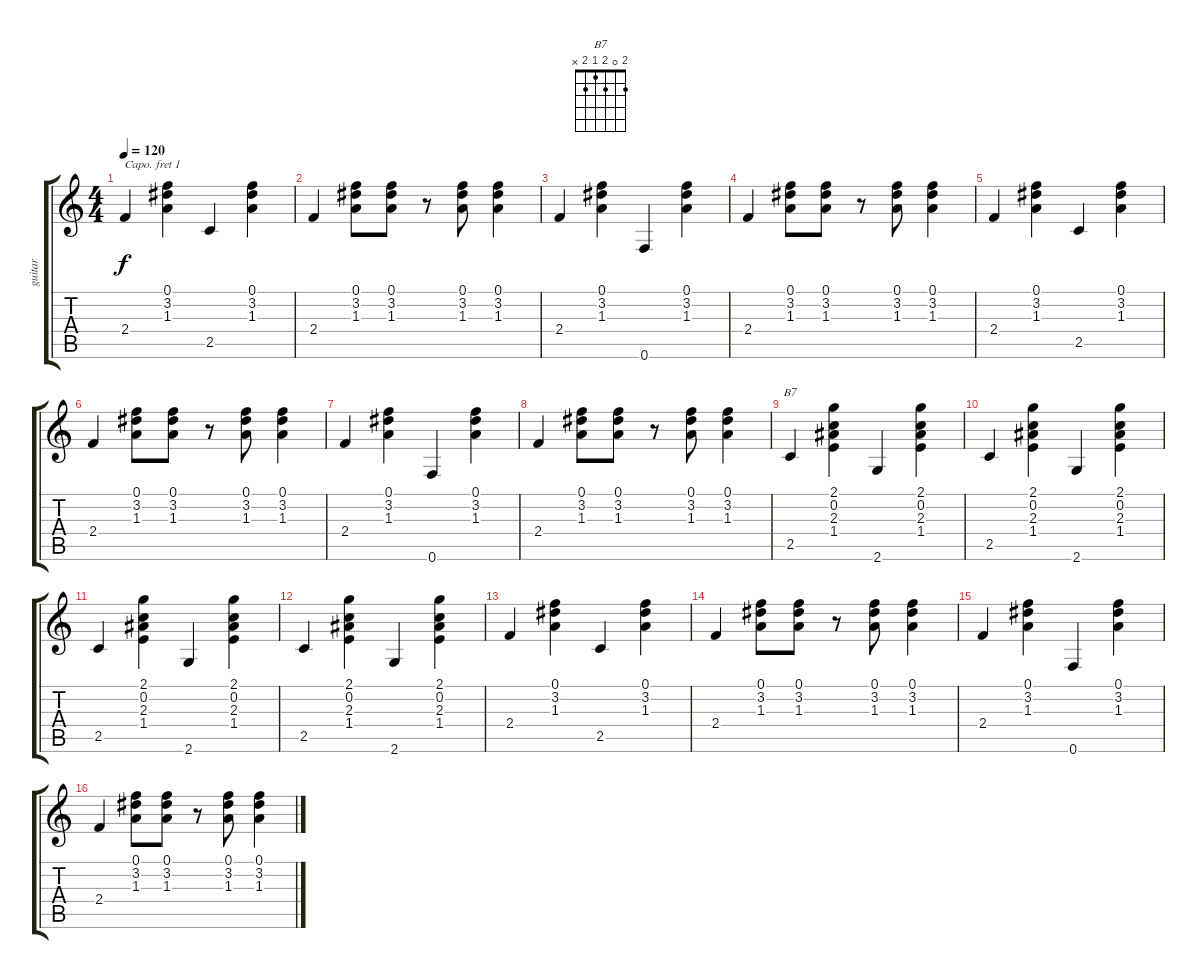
\track ("guitar" "guitar") {instrument acousticguitarsteel}
\staff {score tabs}
\capo 1
\tuning (E4 B3 G3 D3 A2 E2) {hide}
\chord ("B7" 2 0 2 1 2 x)
\ts (4 4)
\tempo 120
\clef g2
\ks c
2.4.4{dy f} (0.1 3.2 1.3).4 2.5.4 (0.1 3.2 1.3).4 |
2.4.4 (0.1 3.2 1.3).8 (0.1 3.2 1.3).8 r.8 (0.1 3.2 1.3).8 (0.1 3.2 1.3).4 |
2.4.4 (0.1 3.2 1.3).4 0.6.4 (0.1 3.2 1.3).4 |
2.4.4 (0.1 3.2 1.3).8 (0.1 3.2 1.3).8 r.8 (0.1 3.2 1.3).8 (0.1 3.2 1.3).4 |
2.4.4 (0.1 3.2 1.3).4 2.5.4 (0.1 3.2 1.3).4 |
2.4.4 (0.1 3.2 1.3).8 (0.1 3.2 1.3).8 r.8 (0.1 3.2 1.3).8 (0.1 3.2 1.3).4 |
2.4.4 (0.1 3.2 1.3).4 0.6.4 (0.1 3.2 1.3).4 |
2.4.4 (0.1 3.2 1.3).8 (0.1 3.2 1.3).8 r.8 (0.1 3.2 1.3).8 (0.1 3.2 1.3).4 |
2.5.4{ch "B7"} (2.1 0.2 2.3 1.4).4 2.6.4 (2.1 0.2 2.3 1.4).4 |
2.5.4 (2.1 0.2 2.3 1.4).4 2.6.4 (2.1 0.2 2.3 1.4).4 |
2.5.4 (2.1 0.2 2.3 1.4).4 2.6.4 (2.1 0.2 2.3 1.4).4 |
2.5.4 (2.1 0.2 2.3 1.4).4 2.6.4 (2.1 0.2 2.3 1.4).4 |
2.4.4 (0.1 3.2 1.3).4 2.5.4 (0.1 3.2 1.3).4 |
2.4.4 (0.1 3.2 1.3).8 (0.1 3.2 1.3).8 r.8 (0.1 3.2 1.3).8 (0.1 3.2 1.3).4 |
2.4.4 (0.1 3.2 1.3).4 0.6.4 (0.1 3.2 1.3).4 |
2.4.4 (0.1 3.2 1.3).8 (0.1 3.2 1.3).8 r.8 (0.1 3.2 1.3).8 (0.1 3.2 1.3).4
